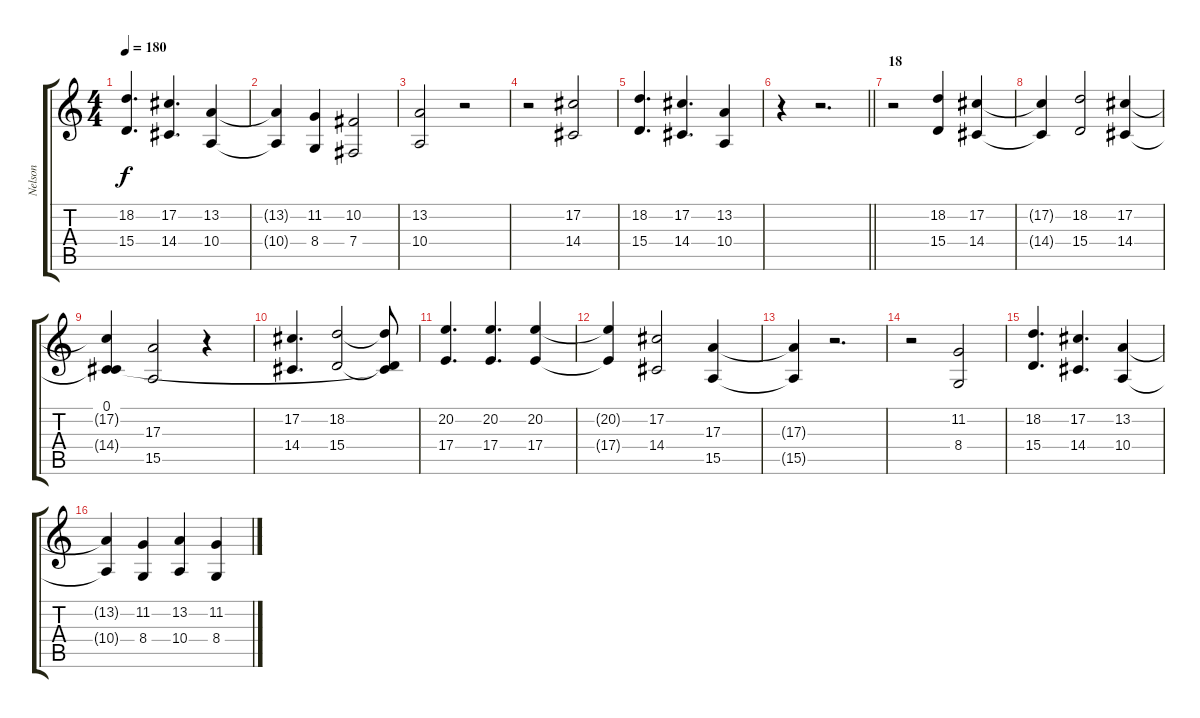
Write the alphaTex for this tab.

\track ("Nelson" "Nelson") {instrument violin}
\staff {score tabs}
\tuning (Db4 Ab3 E3 B2 Gb2 B1) {hide}
\ts (4 4)
\tempo 180
\clef g2
\ks c
(18.2 15.4).4{d dy f} (17.2 14.4).4{d} (13.2 10.4).4 |
(13.2{t} 10.4{t}).4 (11.2 8.4).4 (10.2 7.4).2 |
(13.2 10.4).2 r.2 |
r.2 (17.2 14.4).2 |
(18.2 15.4).4{d} (17.2 14.4).4{d} (13.2 10.4).4 |
\barLineRight lightlight
r.4 r.2{d} |
\section ("" "18")
r.2 (18.2 15.4).4 (17.2 14.4).4 |
(17.2{t} 14.4{t}).4 (18.2 15.4).2 (17.2 14.4).4 |
(0.1 17.2{t} 14.4{t}).4 (17.3 15.5).2 r.4 |
(17.2 14.4).4{d} (18.2 15.4).2 (0.1{t} 18.2{t} 15.4{t}).8 |
(20.2 17.4).4{d} (20.2 17.4).4{d} (20.2 17.4).4 |
(20.2{t} 17.4{t}).4 (17.2 14.4).2 (17.3 15.5).4 |
(17.3{t} 15.5{t}).4 r.2{d} |
r.2 (11.2 8.4).2 |
(18.2 15.4).4{d} (17.2 14.4).4{d} (13.2 10.4).4 |
(13.2{t} 10.4{t}).4 (11.2 8.4).4 (13.2 10.4).4 (11.2 8.4).4
